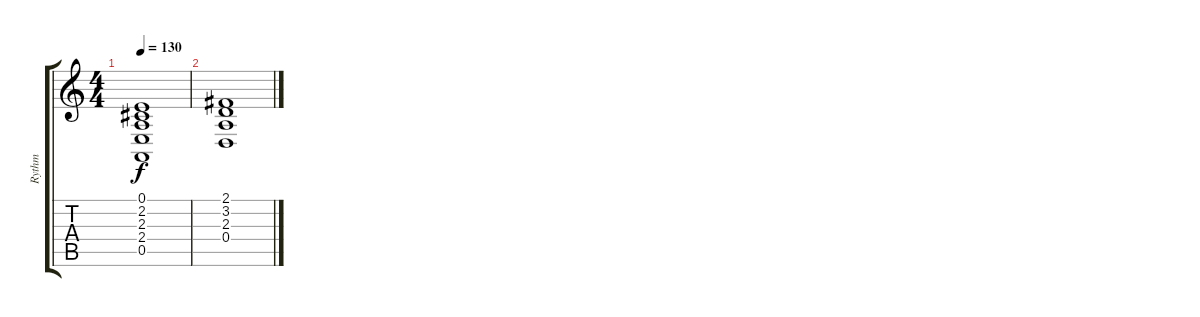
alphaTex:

\track ("Rythm" "Rythm") {instrument stringensemble1}
\staff {score tabs}
\tuning (E4 B3 G3 D3 A2 E2) {hide}
\ts (4 4)
\tempo 130
\clef g2
\ks c
(0.1 2.2 2.3 2.4 0.5).1{dy f} |
(2.1 3.2 2.3 0.4).1
